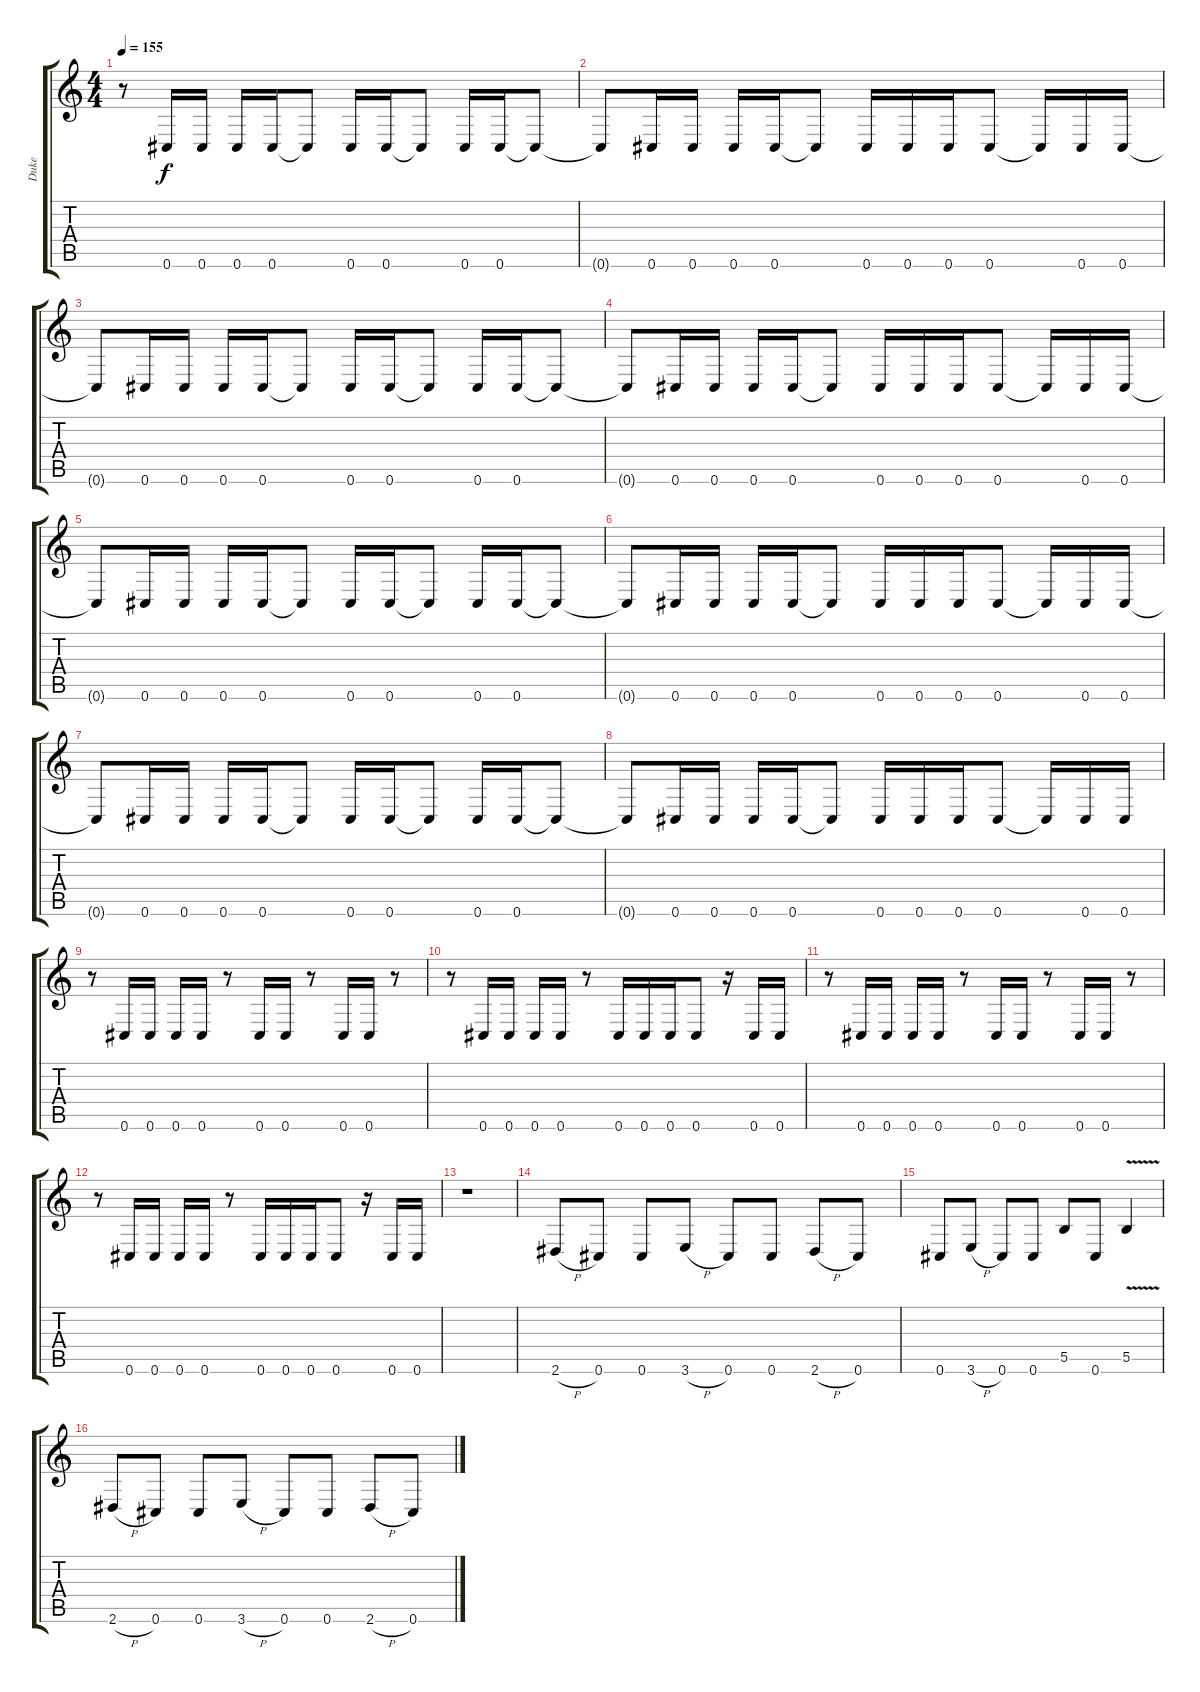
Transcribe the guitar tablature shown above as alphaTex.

\track ("Duke" "Duke") {instrument electricbassfinger}
\staff {score tabs}
\tuning (Db4 Ab3 E3 B2 Gb2 Db2) {hide}
\ts (4 4)
\tempo 155
\clef g2
\ks c
r.8{dy f} 0.6.16 0.6.16 0.6.16 0.6.16 0.6{t}.8 0.6.16 0.6.16 0.6{t}.8 0.6.16 0.6.16 0.6{t}.8 |
0.6{t}.8 0.6.16 0.6.16 0.6.16 0.6.16 0.6{t}.8 0.6.16 0.6.16 0.6.16 0.6.8 0.6{t}.16 0.6.16 0.6.16 |
0.6{t}.8 0.6.16 0.6.16 0.6.16 0.6.16 0.6{t}.8 0.6.16 0.6.16 0.6{t}.8 0.6.16 0.6.16 0.6{t}.8 |
0.6{t}.8 0.6.16 0.6.16 0.6.16 0.6.16 0.6{t}.8 0.6.16 0.6.16 0.6.16 0.6.8 0.6{t}.16 0.6.16 0.6.16 |
0.6{t}.8 0.6.16 0.6.16 0.6.16 0.6.16 0.6{t}.8 0.6.16 0.6.16 0.6{t}.8 0.6.16 0.6.16 0.6{t}.8 |
0.6{t}.8 0.6.16 0.6.16 0.6.16 0.6.16 0.6{t}.8 0.6.16 0.6.16 0.6.16 0.6.8 0.6{t}.16 0.6.16 0.6.16 |
0.6{t}.8 0.6.16 0.6.16 0.6.16 0.6.16 0.6{t}.8 0.6.16 0.6.16 0.6{t}.8 0.6.16 0.6.16 0.6{t}.8 |
0.6{t}.8 0.6.16 0.6.16 0.6.16 0.6.16 0.6{t}.8 0.6.16 0.6.16 0.6.16 0.6.8 0.6{t}.16 0.6.16 0.6.16 |
r.8 0.6.16 0.6.16 0.6.16 0.6.16 r.8 0.6.16 0.6.16 r.8 0.6.16 0.6.16 r.8 |
r.8 0.6.16 0.6.16 0.6.16 0.6.16 r.8 0.6.16 0.6.16 0.6.16 0.6.8 r.16 0.6.16 0.6.16 |
r.8 0.6.16 0.6.16 0.6.16 0.6.16 r.8 0.6.16 0.6.16 r.8 0.6.16 0.6.16 r.8 |
r.8 0.6.16 0.6.16 0.6.16 0.6.16 r.8 0.6.16 0.6.16 0.6.16 0.6.8 r.16 0.6.16 0.6.16 |
r.1 |
2.6{h}.8 0.6.8 0.6.8 3.6{h}.8 0.6.8 0.6.8 2.6{h}.8 0.6.8 |
0.6.8 3.6{h}.8 0.6.8 0.6.8 5.5.8 0.6.8 5.5{v}.4 |
2.6{h}.8 0.6.8 0.6.8 3.6{h}.8 0.6.8 0.6.8 2.6{h}.8 0.6.8
